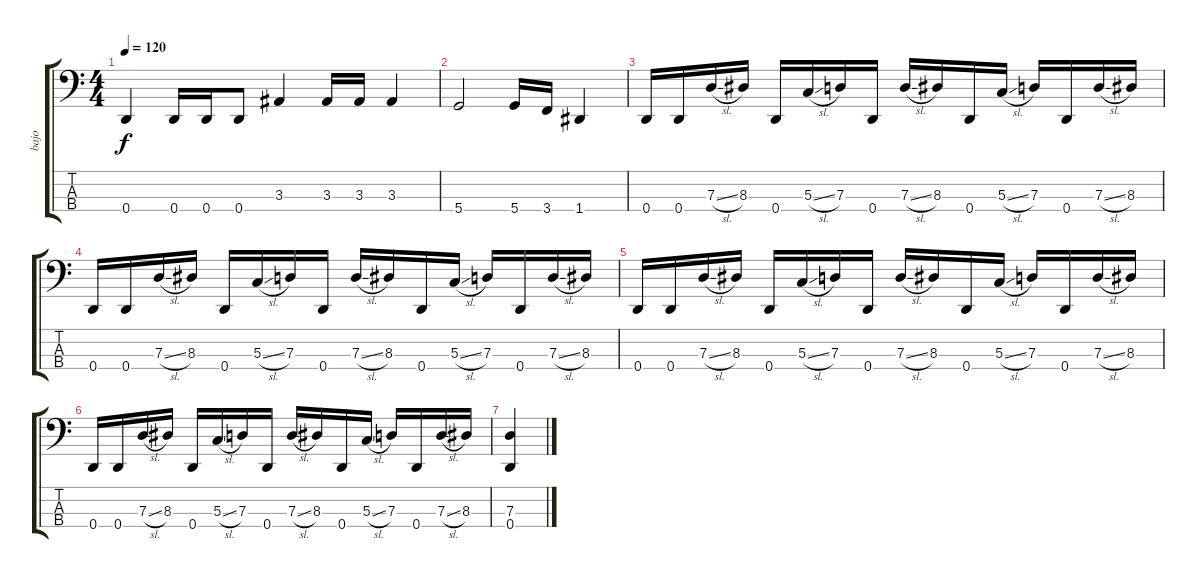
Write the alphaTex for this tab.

\track ("bajo" "bajo") {instrument electricbasspick}
\staff {score tabs}
\tuning (F2 C2 G1 D1) {hide}
\ts (4 4)
\tempo 120
\clef f4
\ks c
0.4.4{dy f} 0.4.16 0.4.16 0.4.8 3.3.4 3.3.16 3.3.16 3.3.4 |
5.4.2 5.4.16 3.4.16 1.4.4 |
0.4.16 0.4.16 7.3{sl}.16 8.3.16 0.4.16 5.3{sl}.16 7.3.16 0.4.16 7.3{sl}.16 8.3.16 0.4.16 5.3{sl}.16 7.3.16 0.4.16 7.3{sl}.16 8.3.16 |
0.4.16 0.4.16 7.3{sl}.16 8.3.16 0.4.16 5.3{sl}.16 7.3.16 0.4.16 7.3{sl}.16 8.3.16 0.4.16 5.3{sl}.16 7.3.16 0.4.16 7.3{sl}.16 8.3.16 |
0.4.16 0.4.16 7.3{sl}.16 8.3.16 0.4.16 5.3{sl}.16 7.3.16 0.4.16 7.3{sl}.16 8.3.16 0.4.16 5.3{sl}.16 7.3.16 0.4.16 7.3{sl}.16 8.3.16 |
0.4.16 0.4.16 7.3{sl}.16 8.3.16 0.4.16 5.3{sl}.16 7.3.16 0.4.16 7.3{sl}.16 8.3.16 0.4.16 5.3{sl}.16 7.3.16 0.4.16 7.3{sl}.16 8.3.16 |
(7.3 0.4).4
